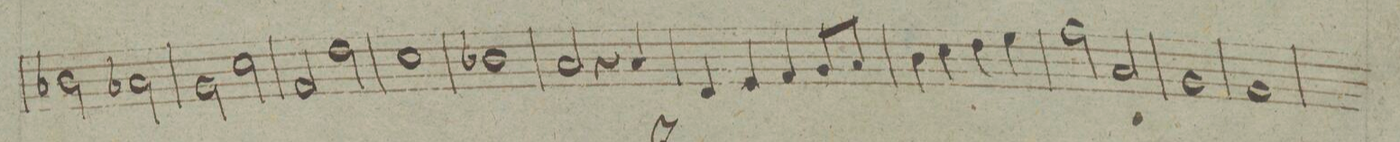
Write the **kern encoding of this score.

**kern	**dynam
*I"Clarinetto 2do. in C.	*
*clefG2	*
*k[]	*
*met(c|)	*
*M2/2	*
2b-X\	.
2a-X\	.
=172	=172
2g\	.
2cc\	.
=173	=173
2f/	.
2dd\	.
=174	=174
1cc\	.
=175	=175
1b-X\	.
=176	=176
2a/	.
4r	.
4a/	.
=177	=177
4d/	.
4e/	.
4f/	.
8g/L	.
8a/J	.
=178	=178
4b\	.
4cc\	.
4dd\	.
4ee\	.
=179	=179
2ff\	.
2a/	.
=180	=180
1g/	.
=181	=181
1g/	.
=182	=182
*-	*-
